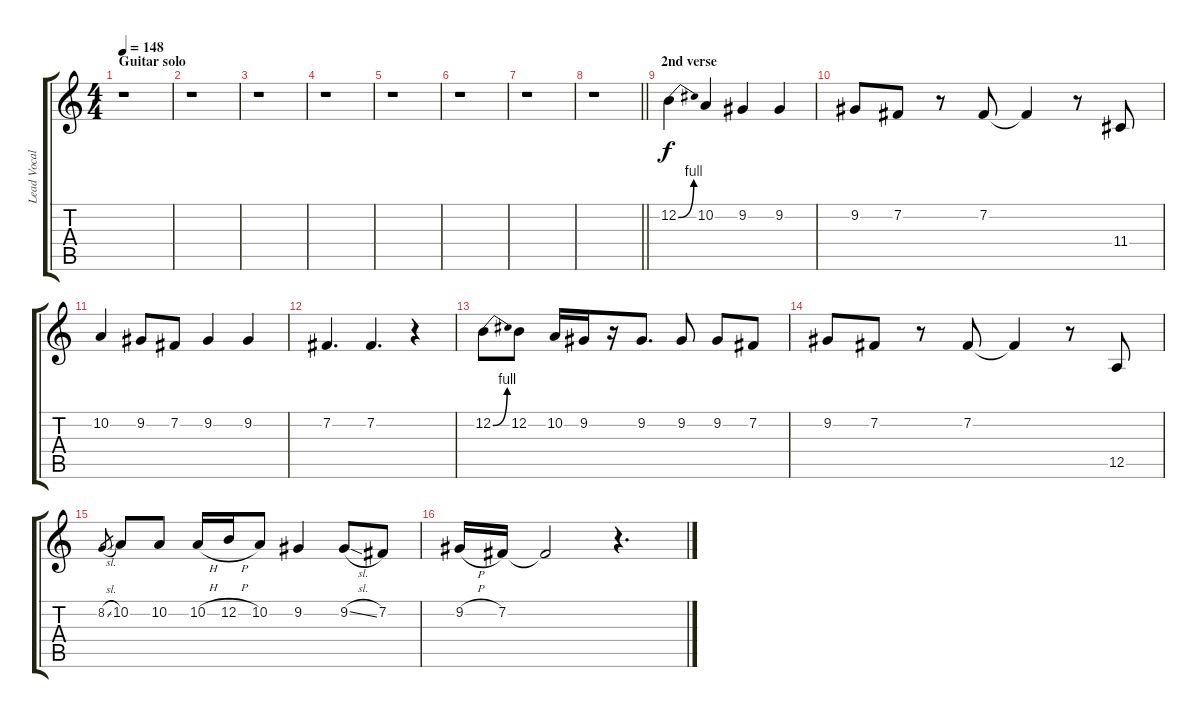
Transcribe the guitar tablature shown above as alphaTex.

\track ("Lead Vocals" "Lead Vocal") {instrument violin}
\staff {score tabs}
\tuning (E4 B3 G3 D3 A2 E2) {hide}
\ts (4 4)
\section ("" "Guitar solo")
\tempo 148
\clef g2
\ks c
r.1{dy f} |
r.1 |
r.1 |
r.1 |
r.1 |
r.1 |
r.1 |
\barLineRight lightlight
r.1 |
\section ("" "2nd verse")
12.2{be (bend 0 0 60 4)}.4 10.2.4 9.2.4 9.2.4 |
9.2.8 7.2.8 r.8 7.2.8 7.2{t}.4 r.8 11.4.8 |
10.2.4 9.2.8 7.2.8 9.2.4 9.2.4 |
7.2.4{d} 7.2.4{d} r.4 |
12.2{be (bend 0 0 60 4)}.8 12.2.8 10.2.16 9.2.16 r.16 9.2.8{d} 9.2.8 9.2.8 7.2.8 |
9.2.8 7.2.8 r.8 7.2.8 7.2{t}.4 r.8 12.5.8 |
8.2{sl}.8{gr} 10.2.8 10.2.8 10.2{h}.16 12.2{h}.16 10.2.8 9.2.4 9.2{sl}.8 7.2.8 |
9.2{h}.16 7.2.16 7.2{t}.2 r.4{d}
